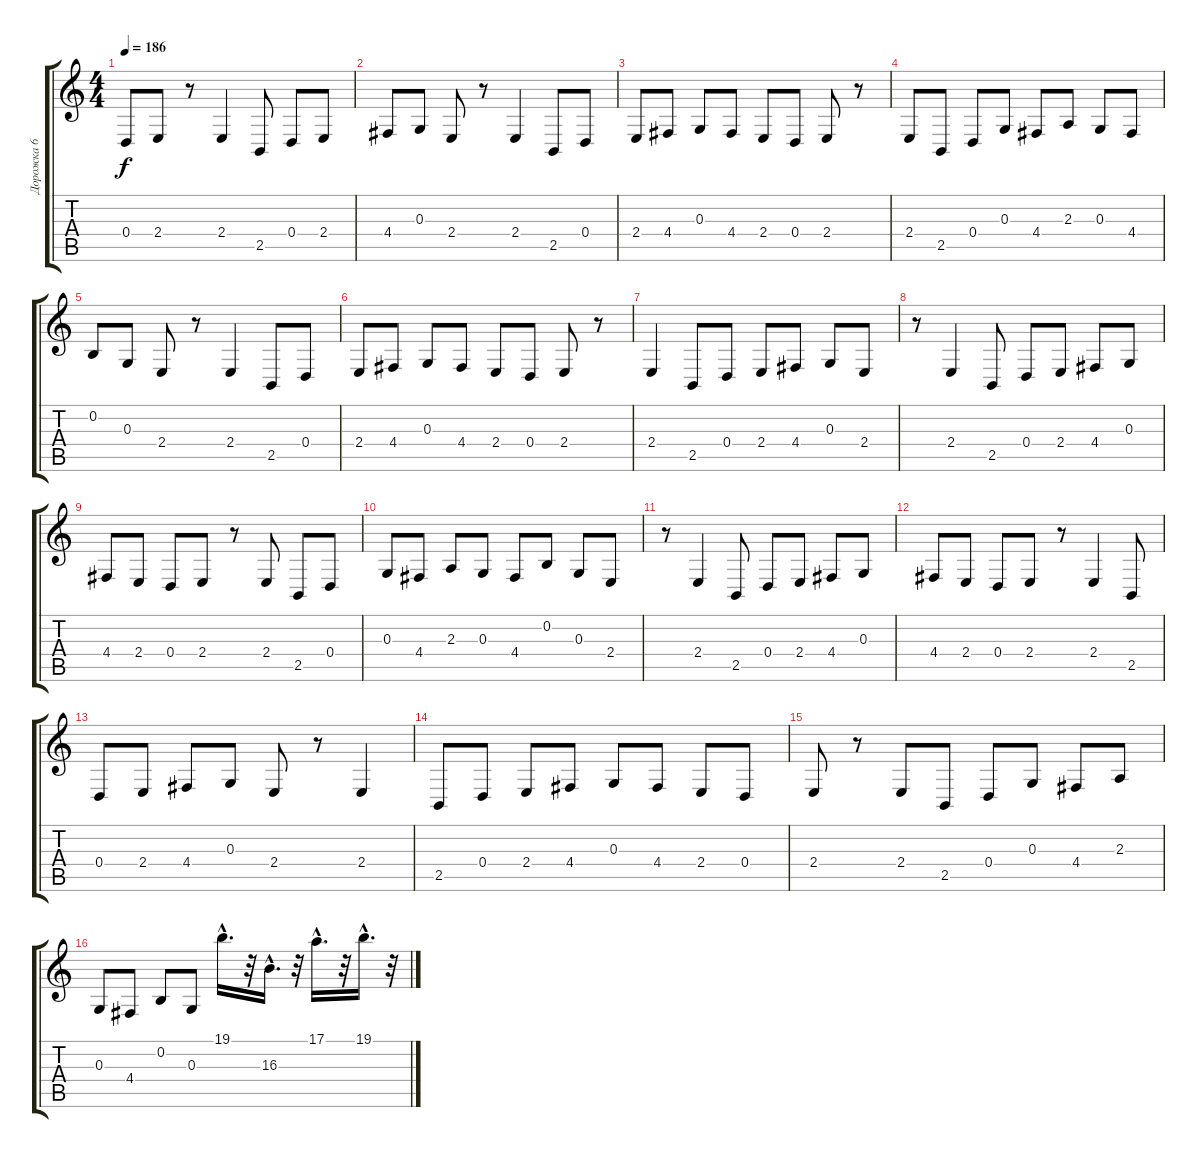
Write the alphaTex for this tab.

\track ("Дорожка 6" "Дорожка 6") {instrument lead2sawtooth}
\staff {score tabs}
\tuning (E4 B3 G3 D3 A2 E2) {hide}
\ts (4 4)
\tempo 186
\clef g2
\ks c
0.4.8{dy f} 2.4.8 r.8 2.4.4 2.5.8 0.4.8 2.4.8 |
4.4.8 0.3.8 2.4.8 r.8 2.4.4 2.5.8 0.4.8 |
2.4.8 4.4.8 0.3.8 4.4.8 2.4.8 0.4.8 2.4.8 r.8 |
2.4.8 2.5.8 0.4.8 0.3.8 4.4.8 2.3.8 0.3.8 4.4.8 |
0.2.8 0.3.8 2.4.8 r.8 2.4.4 2.5.8 0.4.8 |
2.4.8 4.4.8 0.3.8 4.4.8 2.4.8 0.4.8 2.4.8 r.8 |
2.4.4 2.5.8 0.4.8 2.4.8 4.4.8 0.3.8 2.4.8 |
r.8 2.4.4 2.5.8 0.4.8 2.4.8 4.4.8 0.3.8 |
4.4.8 2.4.8 0.4.8 2.4.8 r.8 2.4.8 2.5.8 0.4.8 |
0.3.8 4.4.8 2.3.8 0.3.8 4.4.8 0.2.8 0.3.8 2.4.8 |
r.8 2.4.4 2.5.8 0.4.8 2.4.8 4.4.8 0.3.8 |
4.4.8 2.4.8 0.4.8 2.4.8 r.8 2.4.4 2.5.8 |
0.4.8 2.4.8 4.4.8 0.3.8 2.4.8 r.8 2.4.4 |
2.5.8 0.4.8 2.4.8 4.4.8 0.3.8 4.4.8 2.4.8 0.4.8 |
2.4.8 r.8 2.4.8 2.5.8 0.4.8 0.3.8 4.4.8 2.3.8 |
0.3.8 4.4.8 0.2.8 0.3.8 19.1{hac}.16{d} r.32 16.3{hac}.16{d} r.32 17.1{hac}.16{d} r.32 19.1{hac}.16{d} r.32
